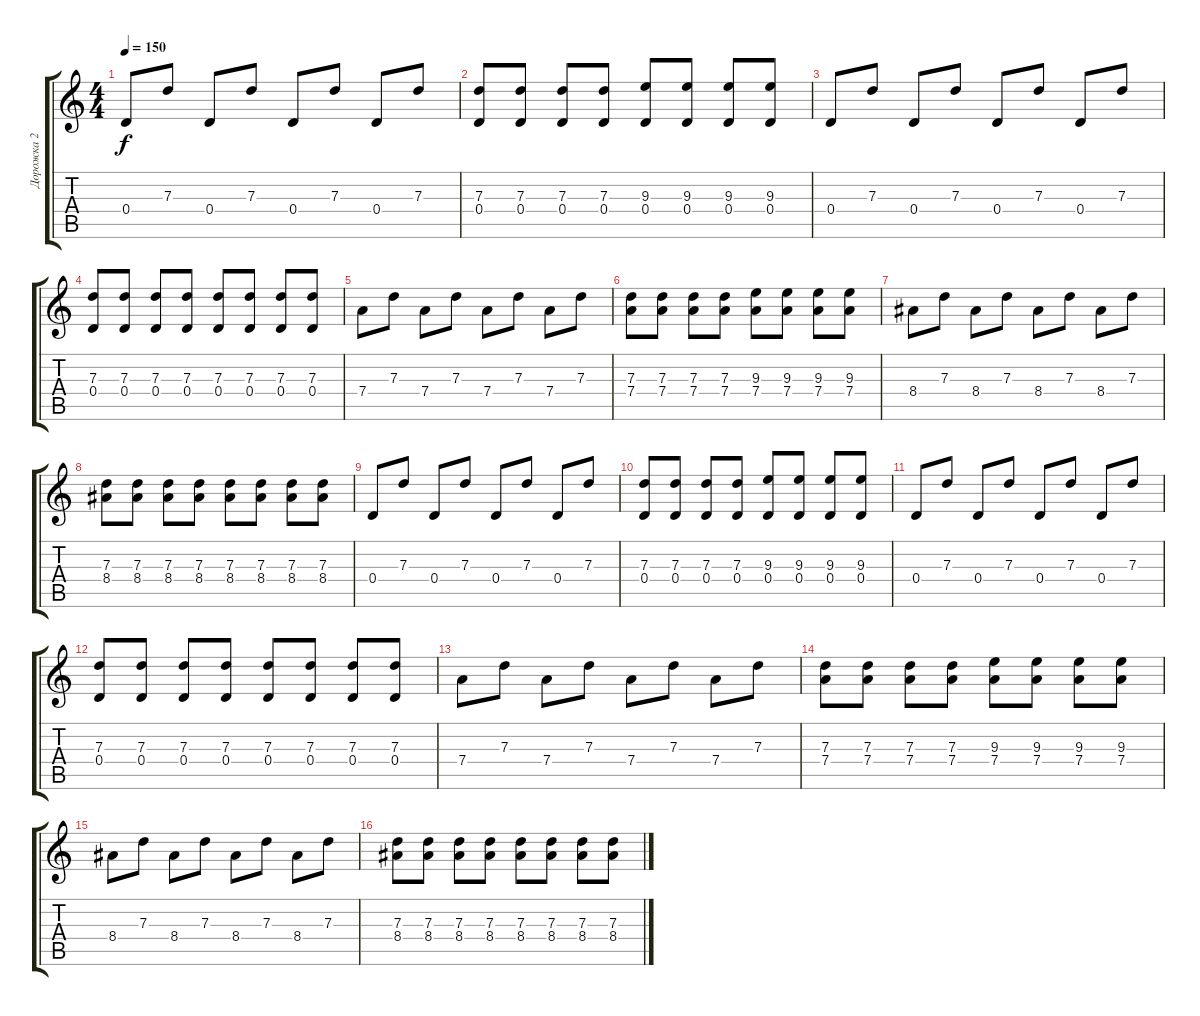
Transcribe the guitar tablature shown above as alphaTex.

\track ("Дорожка 2" "Дорожка 2") {instrument acousticguitarsteel}
\staff {score tabs}
\tuning (E4 B3 G3 D3 A2 D2) {hide}
\ts (4 4)
\tempo 150
\clef g2
\ks c
0.4.8{dy f instrument distortionguitar} 7.3.8 0.4.8 7.3.8 0.4.8 7.3.8 0.4.8 7.3.8 |
(7.3 0.4).8 (7.3 0.4).8 (7.3 0.4).8 (7.3 0.4).8 (9.3 0.4).8 (9.3 0.4).8 (9.3 0.4).8 (9.3 0.4).8 |
0.4.8{instrument distortionguitar} 7.3.8 0.4.8 7.3.8 0.4.8 7.3.8 0.4.8 7.3.8 |
(7.3 0.4).8 (7.3 0.4).8 (7.3 0.4).8 (7.3 0.4).8 (7.3 0.4).8 (7.3 0.4).8 (7.3 0.4).8 (7.3 0.4).8 |
7.4.8 7.3.8 7.4.8 7.3.8 7.4.8 7.3.8 7.4.8 7.3.8 |
(7.3 7.4).8 (7.3 7.4).8 (7.3 7.4).8 (7.3 7.4).8 (9.3 7.4).8 (9.3 7.4).8 (9.3 7.4).8 (9.3 7.4).8 |
8.4.8 7.3.8 8.4.8 7.3.8 8.4.8 7.3.8 8.4.8 7.3.8 |
(7.3 8.4).8 (7.3 8.4).8 (7.3 8.4).8 (7.3 8.4).8 (7.3 8.4).8 (7.3 8.4).8 (7.3 8.4).8 (7.3 8.4).8 |
0.4.8{instrument distortionguitar} 7.3.8 0.4.8 7.3.8 0.4.8 7.3.8 0.4.8 7.3.8 |
(7.3 0.4).8 (7.3 0.4).8 (7.3 0.4).8 (7.3 0.4).8 (9.3 0.4).8 (9.3 0.4).8 (9.3 0.4).8 (9.3 0.4).8 |
0.4.8{instrument distortionguitar} 7.3.8 0.4.8 7.3.8 0.4.8 7.3.8 0.4.8 7.3.8 |
(7.3 0.4).8 (7.3 0.4).8 (7.3 0.4).8 (7.3 0.4).8 (7.3 0.4).8 (7.3 0.4).8 (7.3 0.4).8 (7.3 0.4).8 |
7.4.8 7.3.8 7.4.8 7.3.8 7.4.8 7.3.8 7.4.8 7.3.8 |
(7.3 7.4).8 (7.3 7.4).8 (7.3 7.4).8 (7.3 7.4).8 (9.3 7.4).8 (9.3 7.4).8 (9.3 7.4).8 (9.3 7.4).8 |
8.4.8 7.3.8 8.4.8 7.3.8 8.4.8 7.3.8 8.4.8 7.3.8 |
(7.3 8.4).8 (7.3 8.4).8 (7.3 8.4).8 (7.3 8.4).8 (7.3 8.4).8 (7.3 8.4).8 (7.3 8.4).8 (7.3 8.4).8
